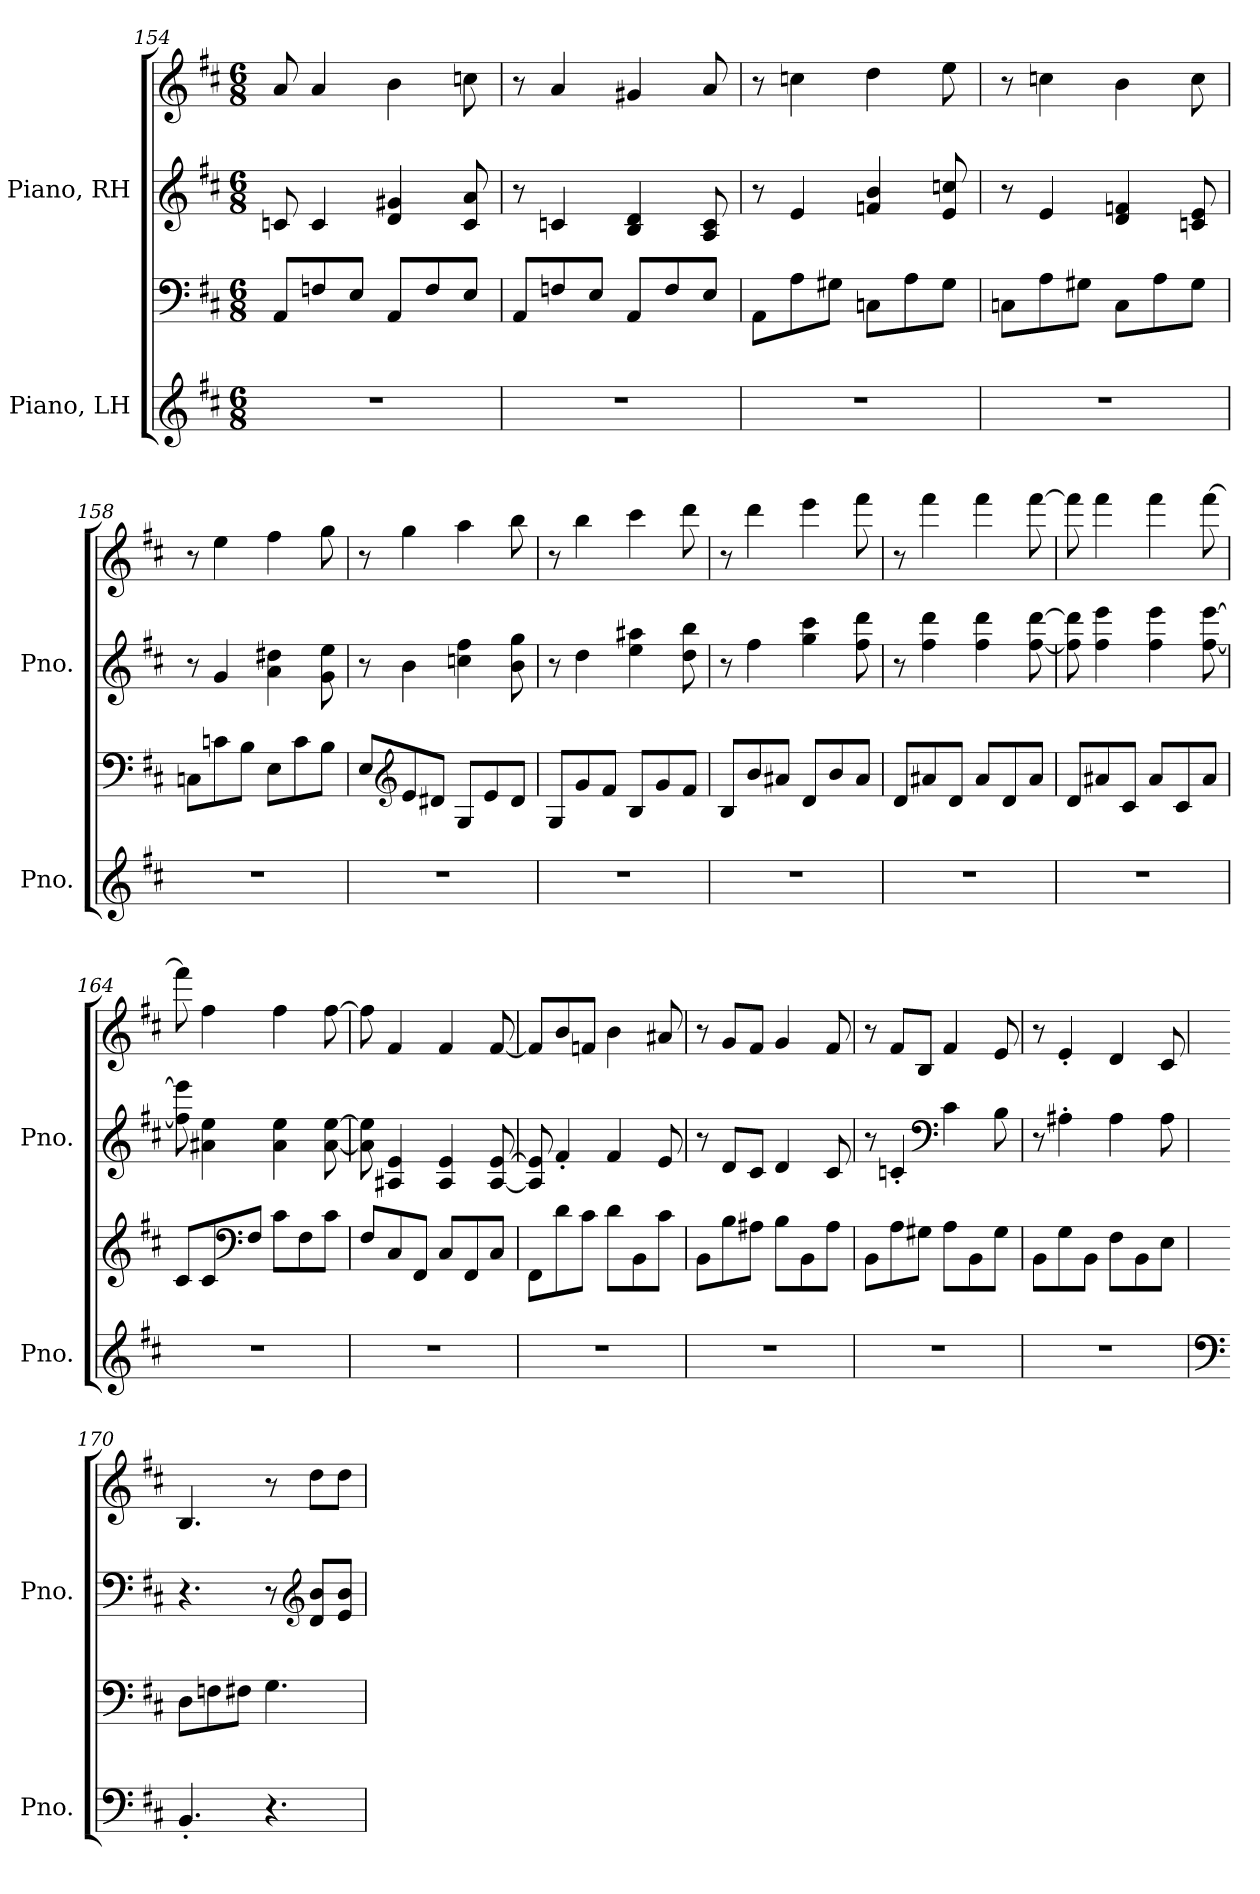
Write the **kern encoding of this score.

**kern	**kern	**kern	**kern
*part2	*part2	*part1	*part1
*staff4	*staff3	*staff2	*staff1
*I"Piano, LH	*	*I"Piano, RH	*
*I'Pno.	*	*I'Pno.	*
*clefG2	*clefF4	*clefG2	*clefG2
*k[f#c#]	*k[f#c#]	*k[f#c#]	*k[f#c#]
*M6/8	*M6/8	*M6/8	*M6/8
=154	=154	=154	=154
2.r	8AA/L	8cn/	8a/
.	8Fn/	4c/	4a/
.	8E/J	.	.
.	8AA/L	4d/ 4g#X/	4b\
.	8F/	.	.
.	8E/J	8c/ 8a/	8ccn\
=155	=155	=155	=155
2.r	8AA/L	8r	8r
.	8Fn/	4cn/	4a/
.	8E/J	.	.
.	8AA/L	4B/ 4d/	4g#X/
.	8F/	.	.
.	8E/J	8A/ 8c/	8a/
=156	=156	=156	=156
2.r	8AA\L	8r	8r
.	8A\	4e/	4ccn\
.	8G#X\J	.	.
.	8Cn\L	4fn/ 4b/	4dd\
.	8A\	.	.
.	8G#\J	8e/ 8ccn/	8ee\
!!LO:LB:g=z
=157	=157	=157	=157
2.r	8Cn\L	8r	8r
.	8A\	4e/	4ccn\
.	8G#X\J	.	.
.	8C\L	4d/ 4fn/	4b\
.	8A\	.	.
.	8G#\J	8cn/ 8e/	8cc\
=158	=158	=158	=158
2.r	8Cn\L	8r	8r
.	8cn\	4g/	4ee\
.	8B\J	.	.
.	8E\L	4a\ 4dd#X\	4ff#\
.	8c\	.	.
.	8B\J	8g\ 8ee\	8gg\
=159	=159	=159	=159
2.r	8E/L	8r	8r
*	*clefG2	*	*
.	8e/	4b\	4gg\
.	8d#X/J	.	.
.	8G/L	4ccn\ 4ff#\	4aa\
.	8e/	.	.
.	8d#/J	8b\ 8gg\	8bb\
=160	=160	=160	=160
2.r	8G/L	8r	8r
.	8g/	4dd\	4bb\
.	8f#/J	.	.
.	8B/L	4ee\ 4aa#X\	4ccc#\
.	8g/	.	.
.	8f#/J	8dd\ 8bb\	8ddd\
=161	=161	=161	=161
2.r	8B/L	8r	8r
.	8b/	4ff#\	4ddd\
.	8a#X/J	.	.
.	8d/L	4gg\ 4ccc#\	4eee\
.	8b/	.	.
.	8a#/J	8ff#\ 8ddd\	8fff#\
!!LO:LB:g=z
=162	=162	=162	=162
2.r	8d/L	8r	8r
.	8a#X/	4ff#\ 4ddd\	4fff#\
.	8d/J	.	.
.	8a#/L	4ff#\ 4ddd\	4fff#\
.	8d/	.	.
.	8a#/J	[8ff#\ [8ddd\	[8fff#\
=163	=163	=163	=163
2.r	8d/L	8ff#\] 8ddd\]	8fff#\]
.	8a#X/	4ff#\ 4eee\	4fff#\
.	8c#/J	.	.
.	8a#/L	4ff#\ 4eee\	4fff#\
.	8c#/	.	.
.	8a#/J	[8ff#\ [8eee\	[8fff#\
=164	=164	=164	=164
2.r	8c#/L	8ff#\] 8eee\]	8fff#\]
.	8c#/	4a#X\ 4ee\	4ff#\
*	*clefF4	*	*
.	8F#/J	.	.
.	8c#\L	4a#\ 4ee\	4ff#\
.	8F#\	.	.
.	8c#\J	[8a#\ [8ee\	[8ff#\
=165	=165	=165	=165
2.r	8F#/L	8a#\] 8ee\]	8ff#\]
.	8C#/	4A#X/ 4e/	4f#/
.	8FF#/J	.	.
.	8C#/L	4A#/ 4e/	4f#/
.	8FF#/	.	.
.	8C#/J	[8A#/ [8e/	[8f#/
=166	=166	=166	=166
2.r	8FF#\L	8A#/] 8e/]	8f#/L]
.	8d\	4f#'/	8b/
.	8c#\J	.	8fn/J
.	8d\L	4f#/	4b\
.	8BB\	.	.
.	8c#\J	8e/	8a#X/
!!LO:PB:g=z
=167	=167	=167	=167
2.r	8BB\L	8r	8r
.	8B\	8d/L	8g/L
.	8A#X\J	8c#/J	8f#/J
.	8B\L	4d/	4g/
.	8BB\	.	.
.	8A#\J	8c#/	8f#/
=168	=168	=168	=168
2.r	8BB\L	8r	8r
.	8A\	4cn'/	8f#/L
.	8G#X\J	.	8B/J
*	*	*clefF4	*
.	8A\L	4c\	4f#/
.	8BB\	.	.
.	8G#\J	8B\	8e/
=169	=169	=169	=169
2.r	8BB\L	8r	8r
.	8G\	4A#X'\	4e'/
.	8BB\J	.	.
.	8F#\L	4A#\	4d/
.	8BB\	.	.
.	8E\J	8A#\	8c#/
=170	=170	=170	=170
*clefF4	*	*	*
4.BB'/	8D\L	4.r	4.B/
.	8Fn\	.	.
.	8F#X\J	.	.
4.r	4.G\	8r	8r
*	*	*clefG2	*
.	.	8d/ 8b/L	8dd\L
.	.	8e/ 8b/J	8dd\J
=	=	=	=
*-	*-	*-	*-
